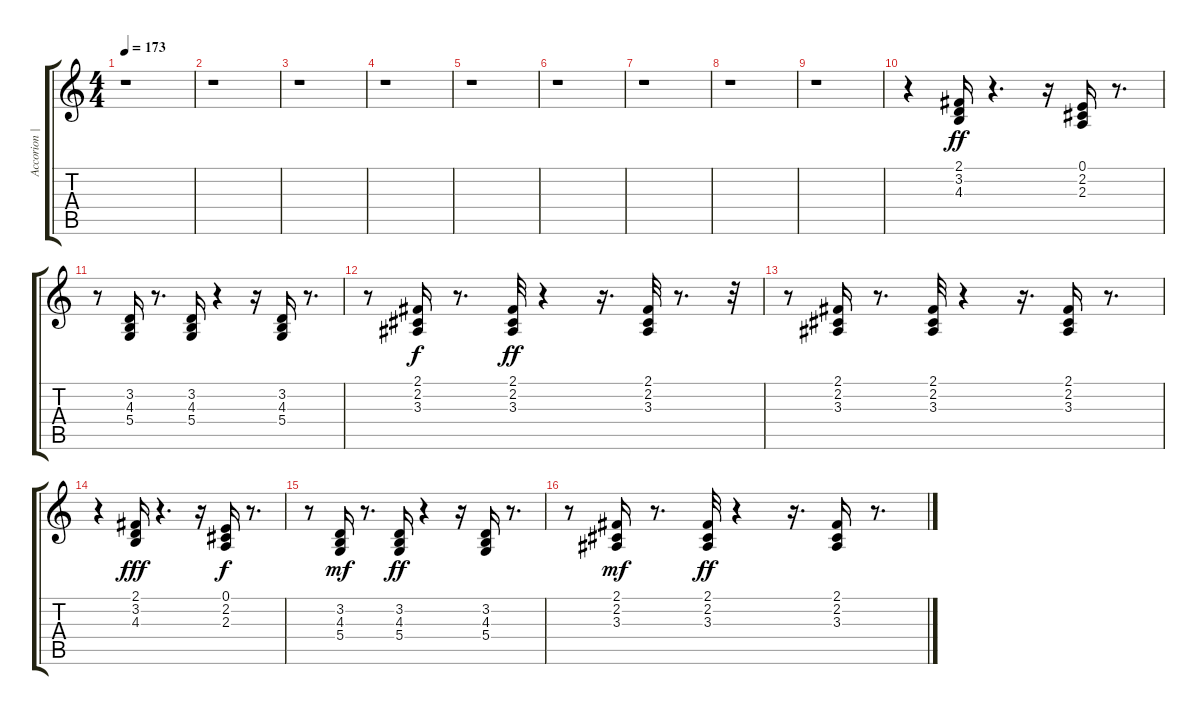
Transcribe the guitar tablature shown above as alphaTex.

\track ("Accorion ||  (chords)" "Accorion |") {instrument accordion}
\staff {score tabs}
\tuning (E4 B3 G3 D3 A2 E2) {hide}
\ts (4 4)
\tempo 173
\clef g2
\ks c
r.1{dy ff} |
r.1 |
r.1 |
r.1 |
r.1 |
r.1 |
r.1 |
r.1 |
r.1 |
r.4 (2.1 3.2 4.3).16 r.4{d} r.16 (0.1 2.2 2.3).16 r.8{d} |
r.8 (3.2 4.3 5.4).16 r.8{d} (3.2 4.3 5.4).16 r.4 r.16 (3.2 4.3 5.4).16 r.8{d} |
r.8 (2.1 2.2 3.3).16{dy f} r.8{d} (2.1 2.2 3.3).32{dy ff} r.4 r.16{d} (2.1 2.2 3.3).32 r.8{d} r.32 |
r.8 (2.1 2.2 3.3).16 r.8{d} (2.1 2.2 3.3).32 r.4 r.16{d} (2.1 2.2 3.3).16 r.8{d} |
r.4 (2.1 3.2 4.3).16{dy fff} r.4{d} r.16 (0.1 2.2 2.3).16{dy f} r.8{d} |
r.8 (3.2 4.3 5.4).16{dy mf} r.8{d} (3.2 4.3 5.4).16{dy ff} r.4 r.16 (3.2 4.3 5.4).16 r.8{d} |
r.8 (2.1 2.2 3.3).16{dy mf} r.8{d} (2.1 2.2 3.3).32{dy ff} r.4 r.16{d} (2.1 2.2 3.3).16 r.8{d}
